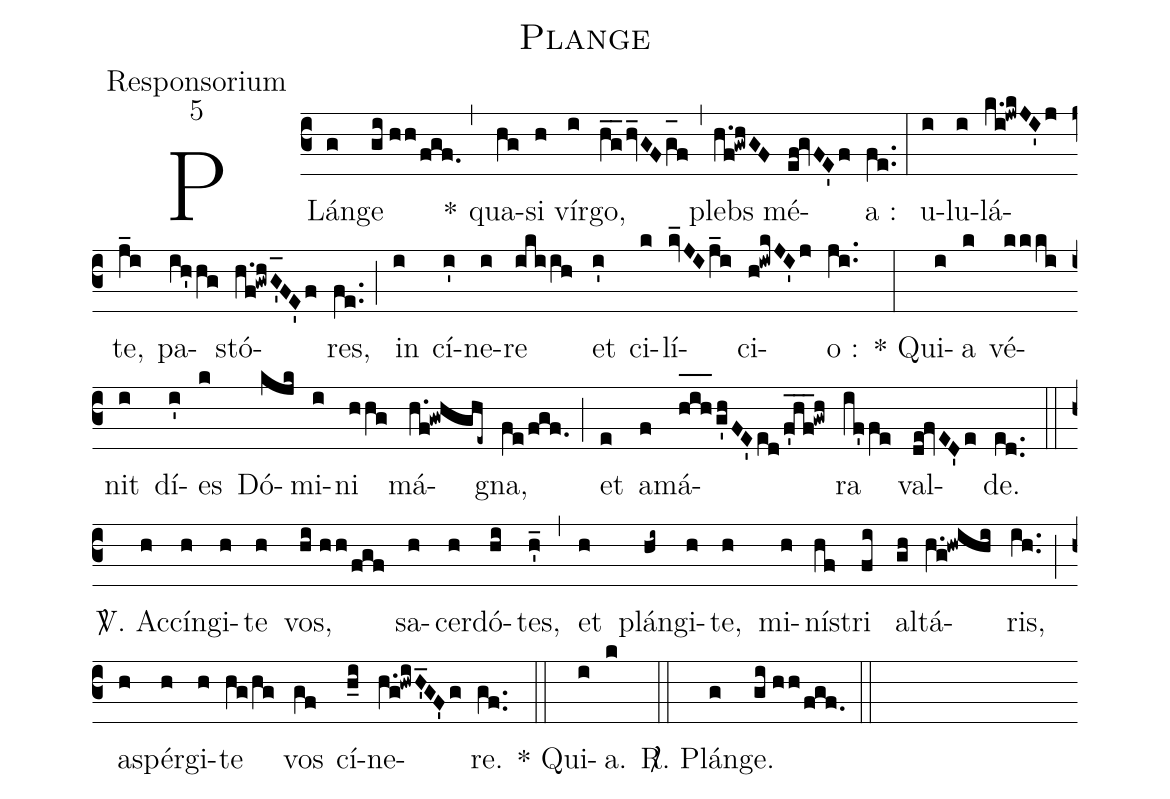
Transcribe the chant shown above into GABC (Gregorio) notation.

name:Plange;
office-part:Responsorium;
mode:5;
%%
(c3) PLán(g)ge(gi//hh/fgf.) *(,) qua(hg)si(h) vír(i)go,(h_g_2/hv_GFg_[oh:h]f) (,) plebs(h.f!gwhGF) mé(ef!gvFE'f)a :(fe..) (:) u(i)lu(i)lá(k.i!jwkJI'j)te,(j_i) pa(ih'hg)stó(h.f!gwhG'_[oh:h]FE'f)res,(fe..) (;) in(i) cí(i')ne(i)re(ikiih) et(i') ci(k)lí(kv_JI/j_i)ci(h!iwkJI'j)o :(ji..) (:) * Qui(i)a(k) vé(kkki)nit(i) dí(i')es(k) Dó(kjk)mi(i)ni(hhg) má(h.f!gwhghe~)gna,(fe/fgf.) (;) et(e) a(f)má(h_[oh:h]i_[oh:h]h_[oh:h]/g'hFE'ed/f'hf___!gwh)ra(if'fe) val(de!fvED'e)de.(ed..) (::) <sp>V/</sp>. Ac(h)cín(h)gi(h)te(h) vos,(hi//hh/fgf) sa(h)cer(h)dó(hi)tes,(h'_) (,) et(h) plán(hi~)gi(h)te,(h) mi(h)ní(hf)stri(fi) al(gh)tá(h.g!hwihi)ris,(ih..) (;) a(h)spér(h)gi(h)te(hg/hg) vos(gf) cí(h_i)ne(h.g!hwiH'_GF'g)re.(gf..) (::) * Qui(i)a.(k) (::) <sp>R/</sp>. Plán(g)ge.(gi//hh/fgf.) (::)
